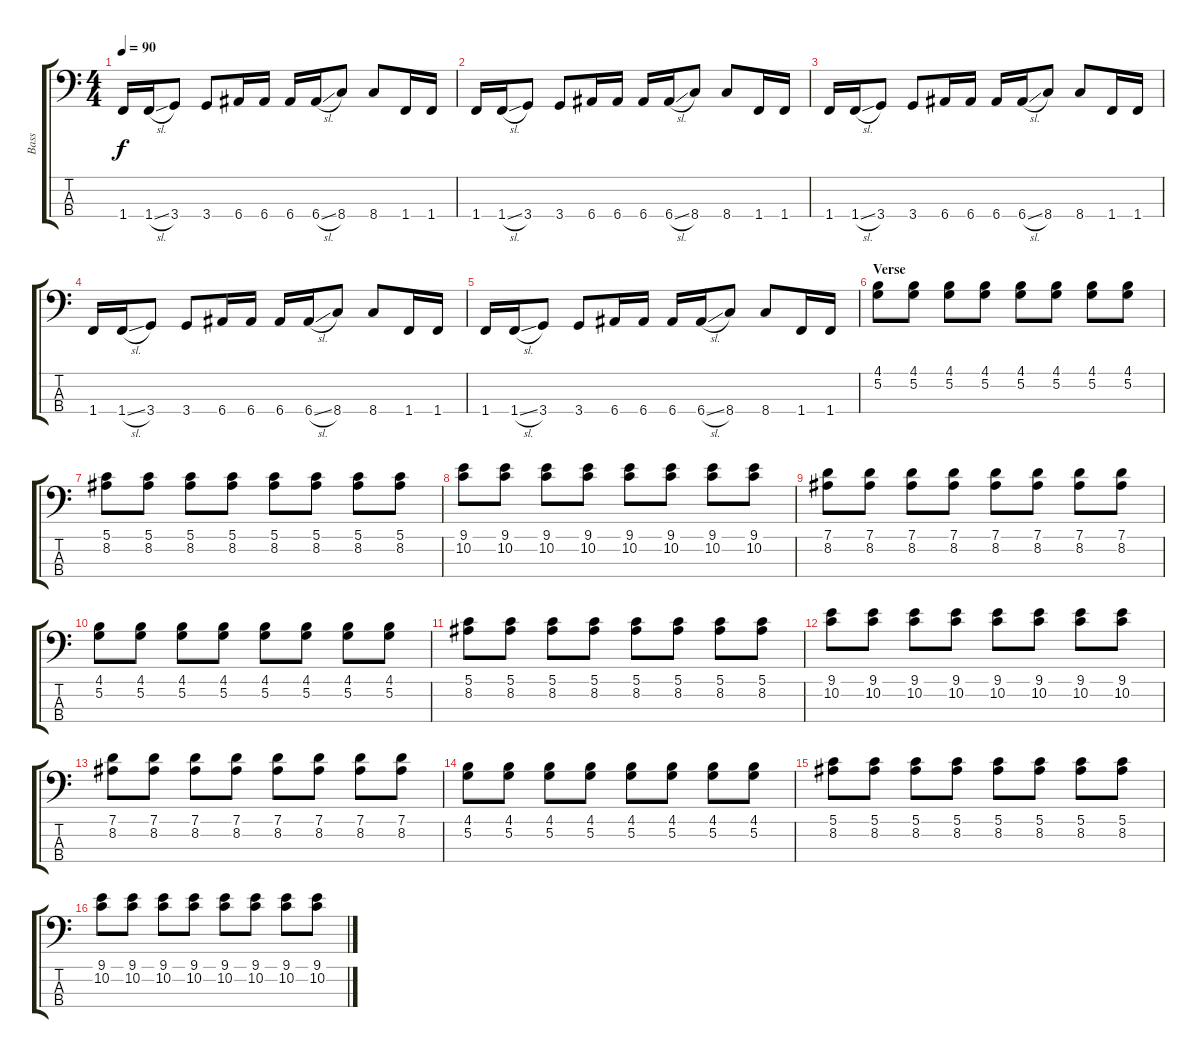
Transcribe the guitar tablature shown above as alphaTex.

\track ("Bass" "Bass") {instrument overdrivenguitar}
\staff {score tabs}
\tuning (G2 D2 A1 E1) {hide}
\ts (4 4)
\tempo 90
\clef f4
\ks c
1.4.16{dy f} 1.4{sl}.16 3.4.8 3.4.8 6.4.16 6.4.16 6.4.16 6.4{sl}.16 8.4.8 8.4.8 1.4.16 1.4.16 |
1.4.16 1.4{sl}.16 3.4.8 3.4.8 6.4.16 6.4.16 6.4.16 6.4{sl}.16 8.4.8 8.4.8 1.4.16 1.4.16 |
1.4.16 1.4{sl}.16 3.4.8 3.4.8 6.4.16 6.4.16 6.4.16 6.4{sl}.16 8.4.8 8.4.8 1.4.16 1.4.16 |
1.4.16 1.4{sl}.16 3.4.8 3.4.8 6.4.16 6.4.16 6.4.16 6.4{sl}.16 8.4.8 8.4.8 1.4.16 1.4.16 |
1.4.16 1.4{sl}.16 3.4.8 3.4.8 6.4.16 6.4.16 6.4.16 6.4{sl}.16 8.4.8 8.4.8 1.4.16 1.4.16 |
\section ("" "Verse")
(4.1 5.2).8 (4.1 5.2).8 (4.1 5.2).8 (4.1 5.2).8 (4.1 5.2).8 (4.1 5.2).8 (4.1 5.2).8 (4.1 5.2).8 |
(5.1 8.2).8 (5.1 8.2).8 (5.1 8.2).8 (5.1 8.2).8 (5.1 8.2).8 (5.1 8.2).8 (5.1 8.2).8 (5.1 8.2).8 |
(9.1 10.2).8 (9.1 10.2).8 (9.1 10.2).8 (9.1 10.2).8 (9.1 10.2).8 (9.1 10.2).8 (9.1 10.2).8 (9.1 10.2).8 |
(7.1 8.2).8 (7.1 8.2).8 (7.1 8.2).8 (7.1 8.2).8 (7.1 8.2).8 (7.1 8.2).8 (7.1 8.2).8 (7.1 8.2).8 |
(4.1 5.2).8 (4.1 5.2).8 (4.1 5.2).8 (4.1 5.2).8 (4.1 5.2).8 (4.1 5.2).8 (4.1 5.2).8 (4.1 5.2).8 |
(5.1 8.2).8 (5.1 8.2).8 (5.1 8.2).8 (5.1 8.2).8 (5.1 8.2).8 (5.1 8.2).8 (5.1 8.2).8 (5.1 8.2).8 |
(9.1 10.2).8 (9.1 10.2).8 (9.1 10.2).8 (9.1 10.2).8 (9.1 10.2).8 (9.1 10.2).8 (9.1 10.2).8 (9.1 10.2).8 |
(7.1 8.2).8 (7.1 8.2).8 (7.1 8.2).8 (7.1 8.2).8 (7.1 8.2).8 (7.1 8.2).8 (7.1 8.2).8 (7.1 8.2).8 |
(4.1 5.2).8 (4.1 5.2).8 (4.1 5.2).8 (4.1 5.2).8 (4.1 5.2).8 (4.1 5.2).8 (4.1 5.2).8 (4.1 5.2).8 |
(5.1 8.2).8 (5.1 8.2).8 (5.1 8.2).8 (5.1 8.2).8 (5.1 8.2).8 (5.1 8.2).8 (5.1 8.2).8 (5.1 8.2).8 |
(9.1 10.2).8 (9.1 10.2).8 (9.1 10.2).8 (9.1 10.2).8 (9.1 10.2).8 (9.1 10.2).8 (9.1 10.2).8 (9.1 10.2).8
